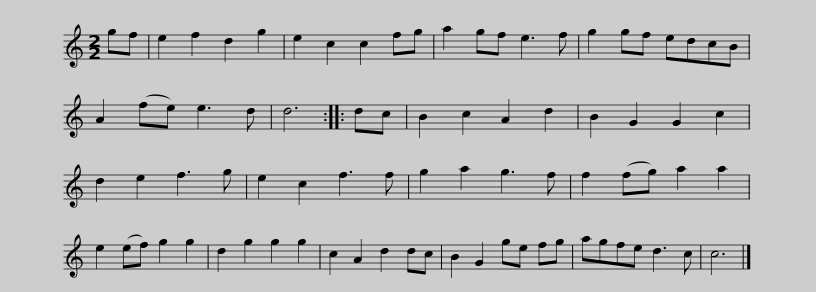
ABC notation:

X:1
L:1/8
M:2/2
I:linebreak $
K:C
V:1 treble
V:1
 gf | e2 f2 d2 g2 | e2 c2 c2 fg | a2 gf e3 f | g2 gf edcB | %5
 A2 (fe) e3 d | d6 :: dc | B2 c2 A2 d2 | B2 G2 G2 c2 |$ %10
 d2 e2 f3 g | e2 c2 f3 f | g2 a2 g3 f | f2 (fg) a2 a2 | e2 (ef) g2 g2 | %15
 d2 g2 g2 g2 | c2 A2 d2 dc | B2 G2 ge fg |$ agfe d3 c | c6 |] %20
